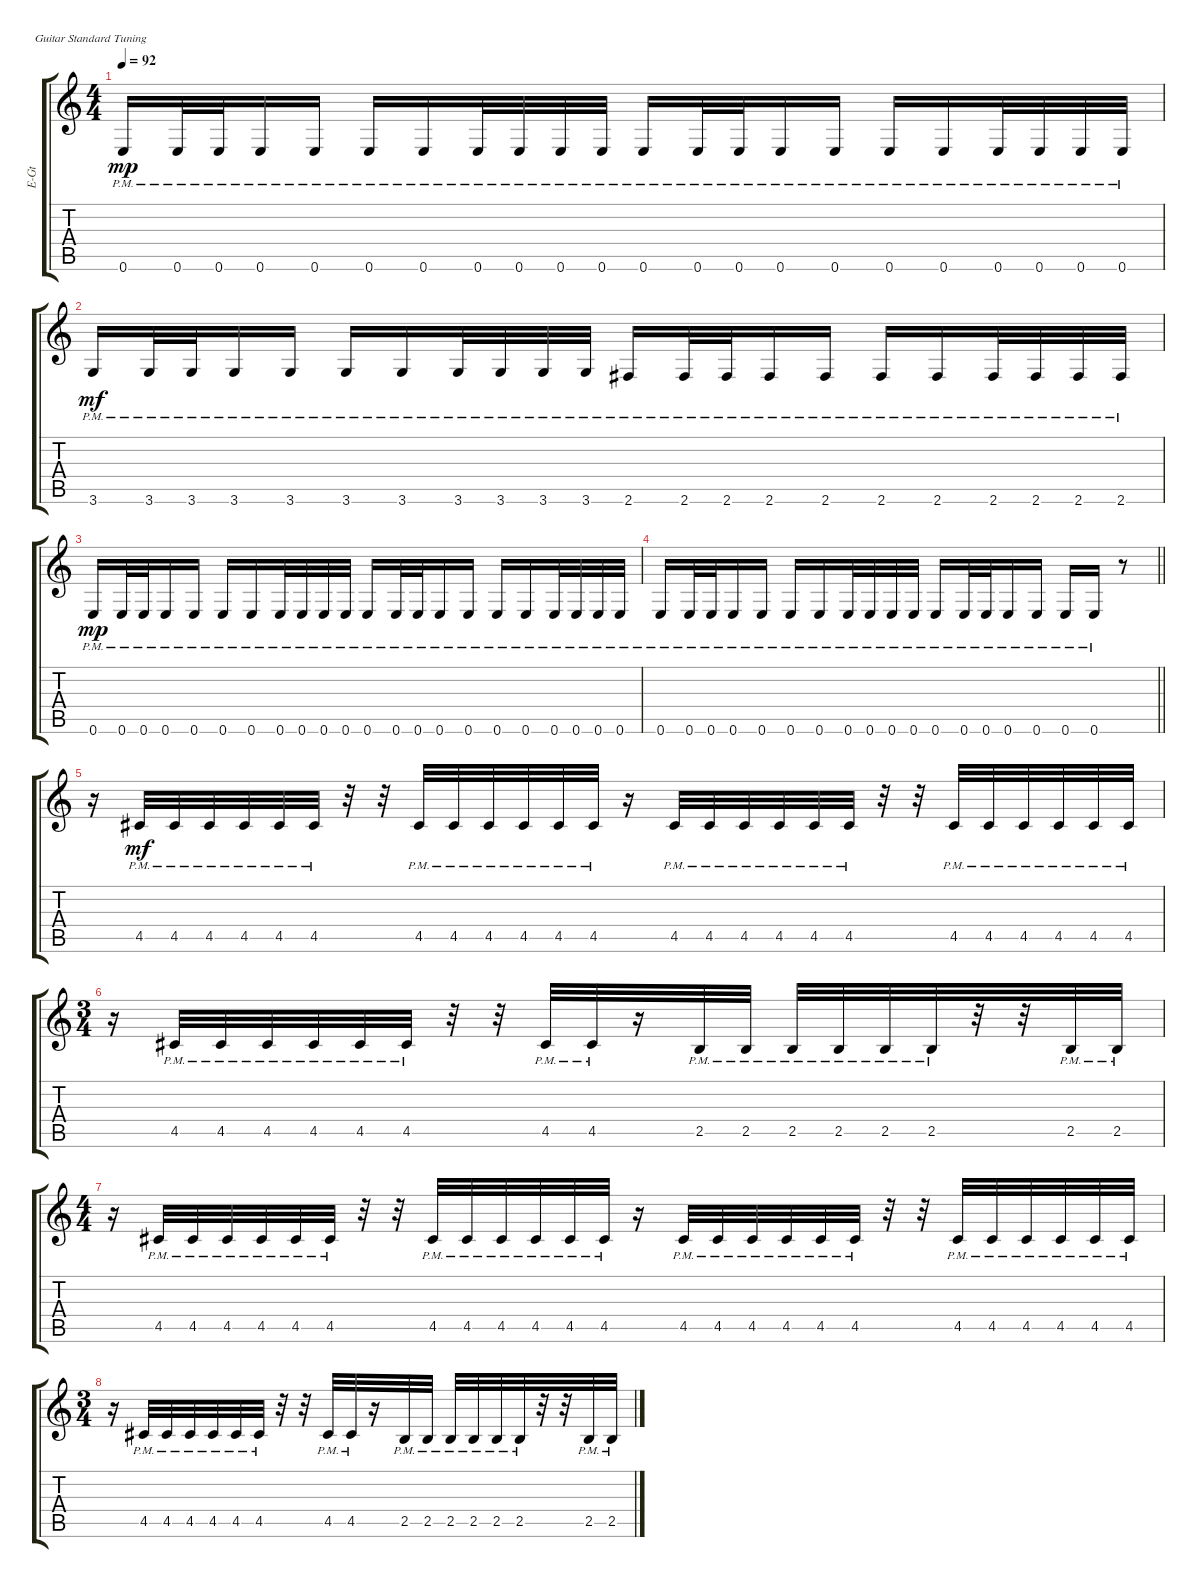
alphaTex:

\track ("Rhythm doubling" "E-Gt") {instrument distortionguitar}
\staff {score tabs}
\tuning (E4 B3 G3 D3 A2 E2)
\ts (4 4)
\tempo 92
\clef g2
\ks c
0.6{pm}.16{dy mp} 0.6{pm}.32 0.6{pm}.32 0.6{pm}.16 0.6{pm}.16 0.6{pm}.16 0.6{pm}.16 0.6{pm}.32 0.6{pm}.32 0.6{pm}.32 0.6{pm}.32 0.6{pm}.16 0.6{pm}.32 0.6{pm}.32 0.6{pm}.16 0.6{pm}.16 0.6{pm}.16 0.6{pm}.16 0.6{pm}.32 0.6{pm}.32 0.6{pm}.32 0.6{pm}.32 |
3.6{pm}.16{dy mf} 3.6{pm}.32 3.6{pm}.32 3.6{pm}.16 3.6{pm}.16 3.6{pm}.16 3.6{pm}.16 3.6{pm}.32 3.6{pm}.32 3.6{pm}.32 3.6{pm}.32 2.6{pm}.16 2.6{pm}.32 2.6{pm}.32 2.6{pm}.16 2.6{pm}.16 2.6{pm}.16 2.6{pm}.16 2.6{pm}.32 2.6{pm}.32 2.6{pm}.32 2.6{pm}.32 |
0.6{pm}.16{dy mp} 0.6{pm}.32 0.6{pm}.32 0.6{pm}.16 0.6{pm}.16 0.6{pm}.16 0.6{pm}.16 0.6{pm}.32 0.6{pm}.32 0.6{pm}.32 0.6{pm}.32 0.6{pm}.16 0.6{pm}.32 0.6{pm}.32 0.6{pm}.16 0.6{pm}.16 0.6{pm}.16 0.6{pm}.16 0.6{pm}.32 0.6{pm}.32 0.6{pm}.32 0.6{pm}.32 |
\barLineRight lightlight
0.6{pm}.16 0.6{pm}.32 0.6{pm}.32 0.6{pm}.16 0.6{pm}.16 0.6{pm}.16 0.6{pm}.16 0.6{pm}.32 0.6{pm}.32 0.6{pm}.32 0.6{pm}.32 0.6{pm}.16 0.6{pm}.32 0.6{pm}.32 0.6{pm}.16 0.6{pm}.16 0.6{pm}.16 0.6{pm}.16 r.8 |
r.16 4.5{pm}.32{dy mf} 4.5{pm}.32 4.5{pm}.32 4.5{pm}.32 4.5{pm}.32 4.5{pm}.32 r.32 r.32 4.5{pm}.32 4.5{pm}.32 4.5{pm}.32 4.5{pm}.32 4.5{pm}.32 4.5{pm}.32 r.16 4.5{pm}.32 4.5{pm}.32 4.5{pm}.32 4.5{pm}.32 4.5{pm}.32 4.5{pm}.32 r.32 r.32 4.5{pm}.32 4.5{pm}.32 4.5{pm}.32 4.5{pm}.32 4.5{pm}.32 4.5{pm}.32 |
\ts (3 4)
\beaming (8 2 2 2)
r.16 4.5{pm}.32 4.5{pm}.32 4.5{pm}.32 4.5{pm}.32 4.5{pm}.32 4.5{pm}.32 r.32 r.32 4.5{pm}.32 4.5{pm}.32 r.16 2.5{pm}.32 2.5{pm}.32 2.5{pm}.32 2.5{pm}.32 2.5{pm}.32 2.5{pm}.32 r.32 r.32 2.5{pm}.32 2.5{pm}.32 |
\ts (4 4)
\beaming (8 2 2 2 2)
r.16 4.5{pm}.32 4.5{pm}.32 4.5{pm}.32 4.5{pm}.32 4.5{pm}.32 4.5{pm}.32 r.32 r.32 4.5{pm}.32 4.5{pm}.32 4.5{pm}.32 4.5{pm}.32 4.5{pm}.32 4.5{pm}.32 r.16 4.5{pm}.32 4.5{pm}.32 4.5{pm}.32 4.5{pm}.32 4.5{pm}.32 4.5{pm}.32 r.32 r.32 4.5{pm}.32 4.5{pm}.32 4.5{pm}.32 4.5{pm}.32 4.5{pm}.32 4.5{pm}.32 |
\ts (3 4)
\beaming (8 2 2 2)
r.16 4.5{pm}.32 4.5{pm}.32 4.5{pm}.32 4.5{pm}.32 4.5{pm}.32 4.5{pm}.32 r.32 r.32 4.5{pm}.32 4.5{pm}.32 r.16 2.5{pm}.32 2.5{pm}.32 2.5{pm}.32 2.5{pm}.32 2.5{pm}.32 2.5{pm}.32 r.32 r.32 2.5{pm}.32 2.5{pm}.32
